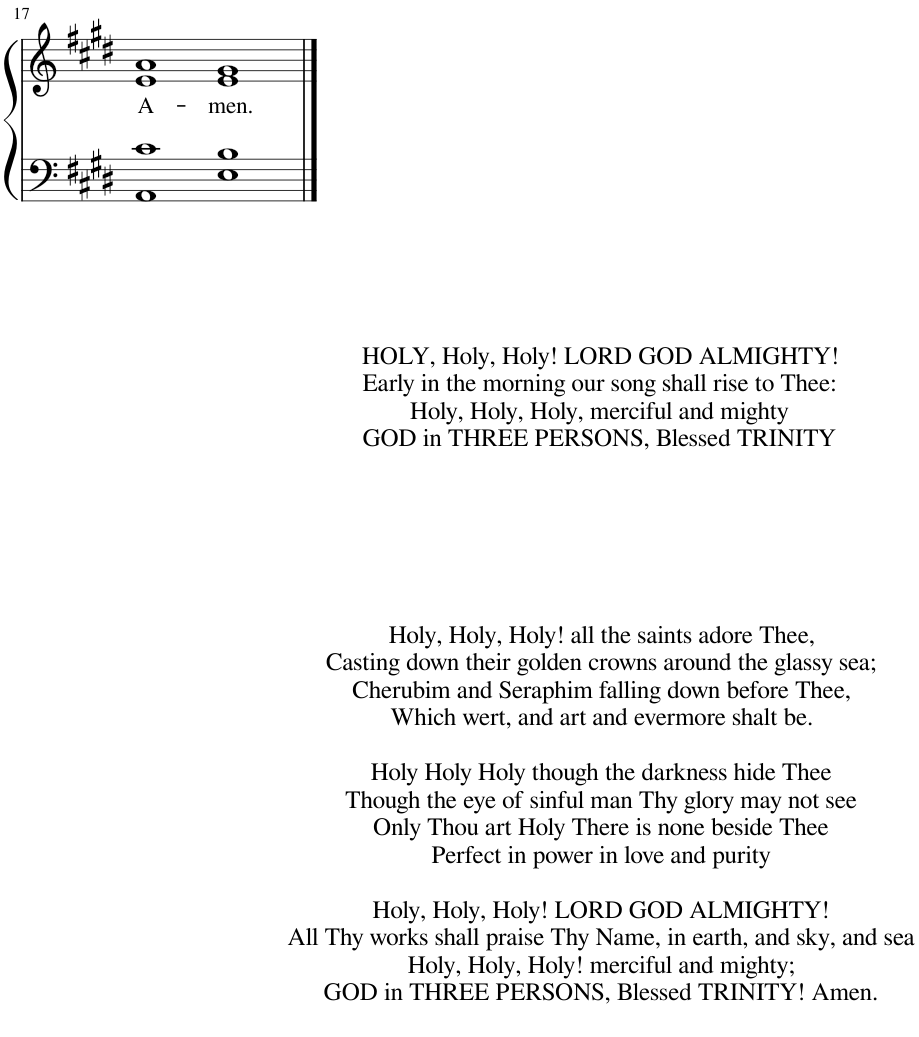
**kern	**kern	**text
*part1	*part1	*part1
*staff2	*staff1	*staff1
*I"Organ	*	*
*I'Org.	*	*
!!LO:PB:g=z
*clefF4	*clefG2	*
*k[f#c#g#d#]	*k[f#c#g#d#]	*
*M4/2	*M4/2	*
=17	=17	=17
*^	*^	*
!LO:TX:b:t=Holy, Holy, Holy! all the saints adore Thee,	!	!	!	!
!LO:TX:b:t=Casting down their golden crowns around the glassy sea;	!	!	!	!
!LO:TX:b:t=Cherubim and Seraphim falling down before Thee,	!	!	!	!
!LO:TX:b:t=Which wert, and art and evermore shalt be.	!	!	!	!
!LO:TX:b:t=Holy Holy Holy though the darkness hide Thee	!	!	!	!
!LO:TX:b:t=Though the eye of sinful man Thy glory may not see	!	!	!	!
!LO:TX:b:t=Only Thou art Holy There is none beside Thee	!	!	!	!
!LO:TX:b:t=Perfect in power in love and purity	!	!	!	!
!LO:TX:b:t=Holy, Holy, Holy! LORD GOD ALMIGHTY!	!	!	!	!
!LO:TX:b:t=All Thy works shall praise Thy Name, in earth, and sky, and sea	!	!	!	!
!LO:TX:b:t=Holy, Holy, Holy! merciful and mighty;	!	!	!	!
!LO:TX:b:t=GOD in THREE PERSONS, Blessed TRINITY! Amen.	!	!	!	!
!LO:TX:b:t=HOLY, Holy, Holy! LORD GOD ALMIGHTY!	!	!	!	!
!LO:TX:b:t=Early in the morning our song shall rise to Thee&colon;	!	!	!	!
!LO:TX:b:t=Holy, Holy, Holy, merciful and mighty	!	!	!	!
!LO:TX:b:t=GOD in THREE PERSONS, Blessed TRINITY	!	!	!	!
!	!	!	!	!LO:LY:b
1c#	1AA	1a	1e	A-
!	!	!	!	!LO:LY:b
1B	1E	1g#	1e	-men.
*v	*v	*	*	*
*	*v	*v	*
==	==	==
*-	*-	*-
